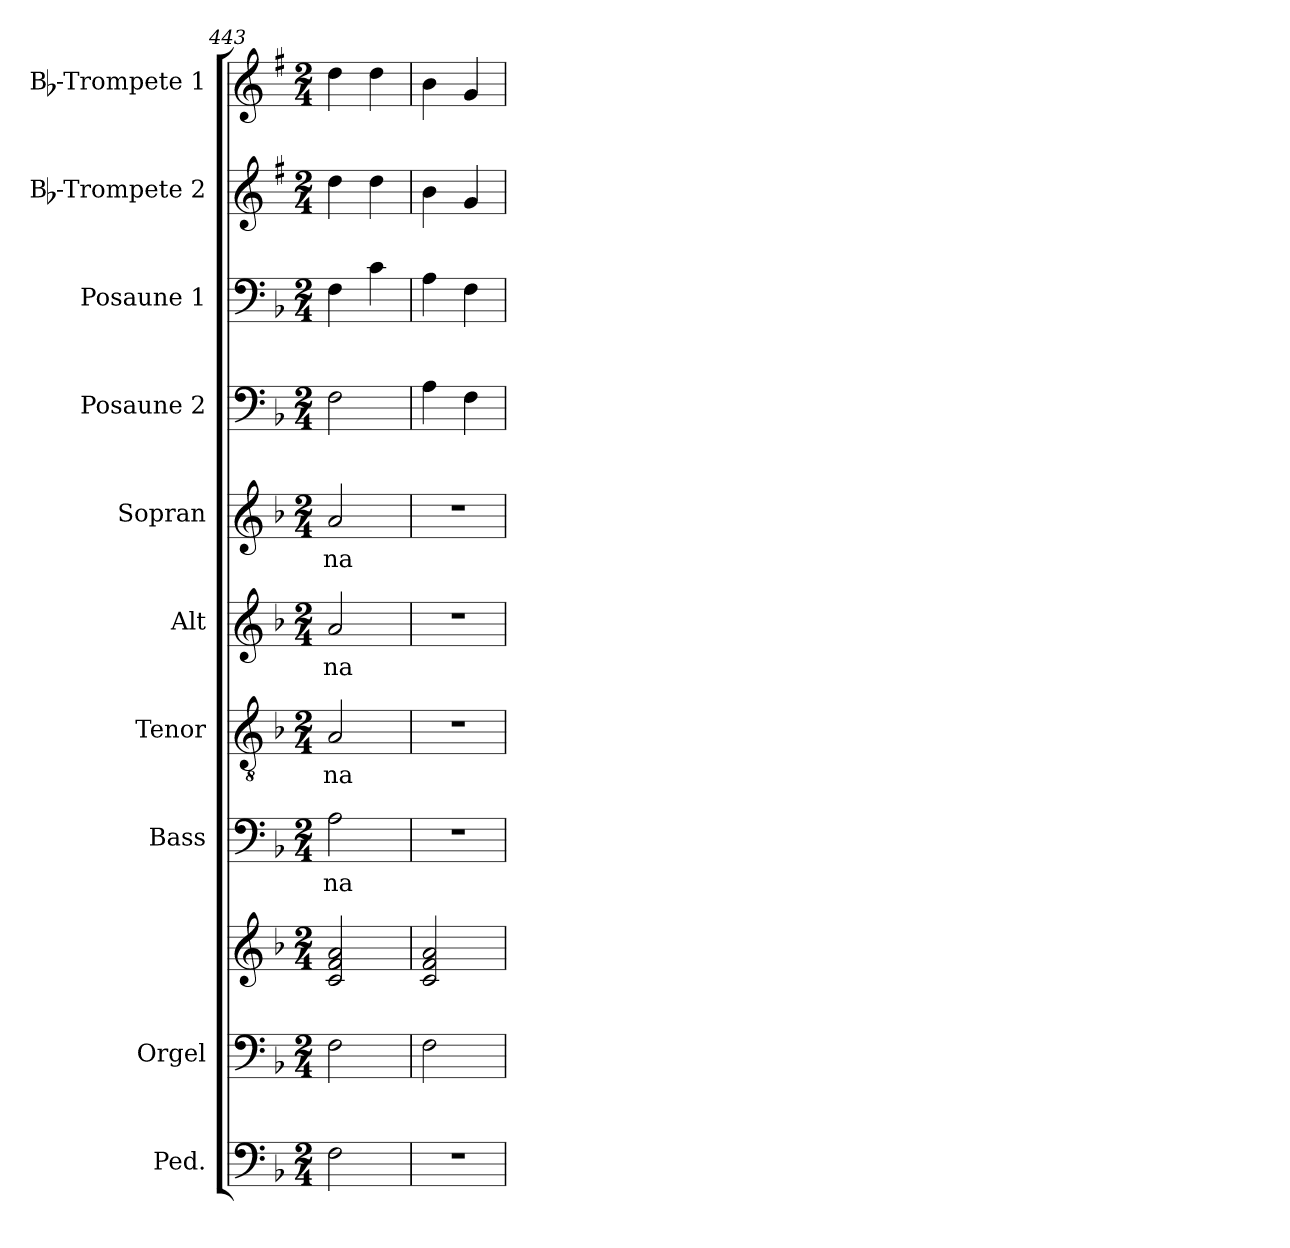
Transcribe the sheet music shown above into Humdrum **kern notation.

**kern	**kern	**kern	**kern	**text	**kern	**text	**kern	**text	**kern	**text	**kern	**kern	**kern	**kern
*part10	*part9	*part9	*part8	*part8	*part7	*part7	*part6	*part6	*part5	*part5	*part4	*part3	*part2	*part1
*staff11	*staff10	*staff9	*staff8	*staff8	*staff7	*staff7	*staff6	*staff6	*staff5	*staff5	*staff4	*staff3	*staff2	*staff1
*I"Ped.	*I"Orgel	*	*I"Bass	*	*I"Tenor	*	*I"Alt	*	*I"Sopran	*	*I"Posaune 2	*I"Posaune 1	*I"Bb-Trompete 2	*I"Bb-Trompete 1
*	*I'Org.	*	*I'B.	*	*I'T.	*	*I'A.	*	*I'S.	*	*I'Pos. 2	*I'Pos. 1	*I'Bb Trp. 2	*I'Bb Trp. 1
*clefF4	*clefF4	*clefG2	*clefF4	*	*clefGv2	*	*clefG2	*	*clefG2	*	*clefF4	*clefF4	*clefG2	*clefG2
*ITrd7c12	*	*	*	*	*	*	*	*	*	*	*	*	*ITrd1c2	*ITrd1c2
*k[b-]	*k[b-]	*k[b-]	*k[b-]	*	*k[b-]	*	*k[b-]	*	*k[b-]	*	*k[b-]	*k[b-]	*k[b-]	*k[b-]
*F:	*F:	*F:	*F:	*	*F:	*	*F:	*	*F:	*	*F:	*F:	*F:	*F:
*M2/4	*M2/4	*M2/4	*M2/4	*	*M2/4	*	*M2/4	*	*M2/4	*	*M2/4	*M2/4	*M2/4	*M2/4
=443	=443	=443	=443	=443	=443	=443	=443	=443	=443	=443	=443	=443	=443	=443
!	!	!	!	!LO:LY:b	!	!LO:LY:b	!	!LO:LY:b	!	!LO:LY:b	!	!	!	!
2FF\	2F\	2c/ 2f/ 2a/	2A\	-na	2A/	-na	2a/	-na	2a/	-na	2F\	4F\	4cc\	4cc\
.	.	.	.	.	.	.	.	.	.	.	.	4c\	4cc\	4cc\
=444	=444	=444	=444	=444	=444	=444	=444	=444	=444	=444	=444	=444	=444	=444
2r	2F\	2c/ 2f/ 2a/	2r	.	2r	.	2r	.	2r	.	4A\	4A\	4a\	4a\
.	.	.	.	.	.	.	.	.	.	.	4F\	4F\	4f/	4f/
=	=	=	=	=	=	=	=	=	=	=	=	=	=	=
*-	*-	*-	*-	*-	*-	*-	*-	*-	*-	*-	*-	*-	*-	*-
